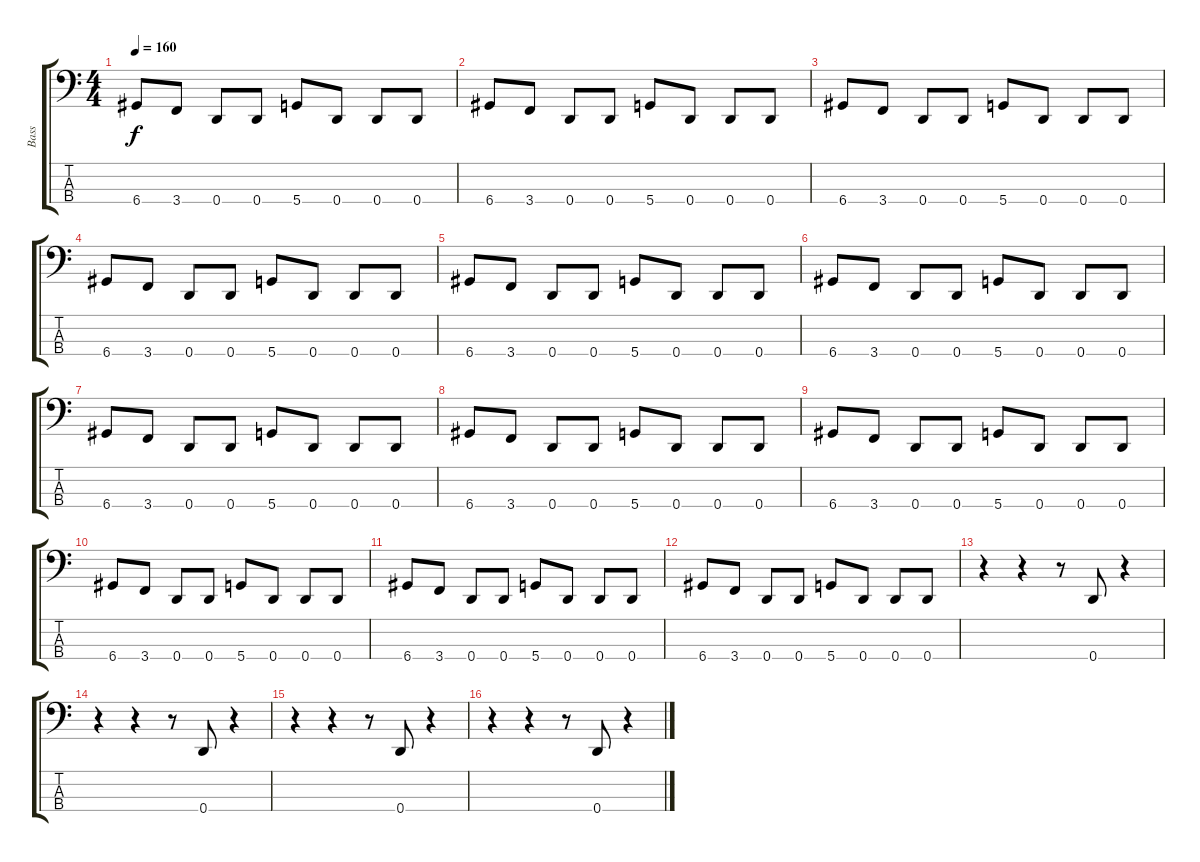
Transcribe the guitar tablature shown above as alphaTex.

\track ("Bass" "Bass") {instrument electricbassfinger}
\staff {score tabs}
\tuning (F2 C2 G1 D1) {hide}
\ts (4 4)
\tempo 160
\clef f4
\ks c
6.4.8{dy f} 3.4.8 0.4.8 0.4.8 5.4.8 0.4.8 0.4.8 0.4.8 |
6.4.8 3.4.8 0.4.8 0.4.8 5.4.8 0.4.8 0.4.8 0.4.8 |
6.4.8 3.4.8 0.4.8 0.4.8 5.4.8 0.4.8 0.4.8 0.4.8 |
6.4.8 3.4.8 0.4.8 0.4.8 5.4.8 0.4.8 0.4.8 0.4.8 |
6.4.8 3.4.8 0.4.8 0.4.8 5.4.8 0.4.8 0.4.8 0.4.8 |
6.4.8 3.4.8 0.4.8 0.4.8 5.4.8 0.4.8 0.4.8 0.4.8 |
6.4.8 3.4.8 0.4.8 0.4.8 5.4.8 0.4.8 0.4.8 0.4.8 |
6.4.8 3.4.8 0.4.8 0.4.8 5.4.8 0.4.8 0.4.8 0.4.8 |
6.4.8 3.4.8 0.4.8 0.4.8 5.4.8 0.4.8 0.4.8 0.4.8 |
6.4.8 3.4.8 0.4.8 0.4.8 5.4.8 0.4.8 0.4.8 0.4.8 |
6.4.8 3.4.8 0.4.8 0.4.8 5.4.8 0.4.8 0.4.8 0.4.8 |
6.4.8 3.4.8 0.4.8 0.4.8 5.4.8 0.4.8 0.4.8 0.4.8 |
r.4 r.4 r.8 0.4.8 r.4 |
r.4 r.4 r.8 0.4.8 r.4 |
r.4 r.4 r.8 0.4.8 r.4 |
r.4 r.4 r.8 0.4.8 r.4
